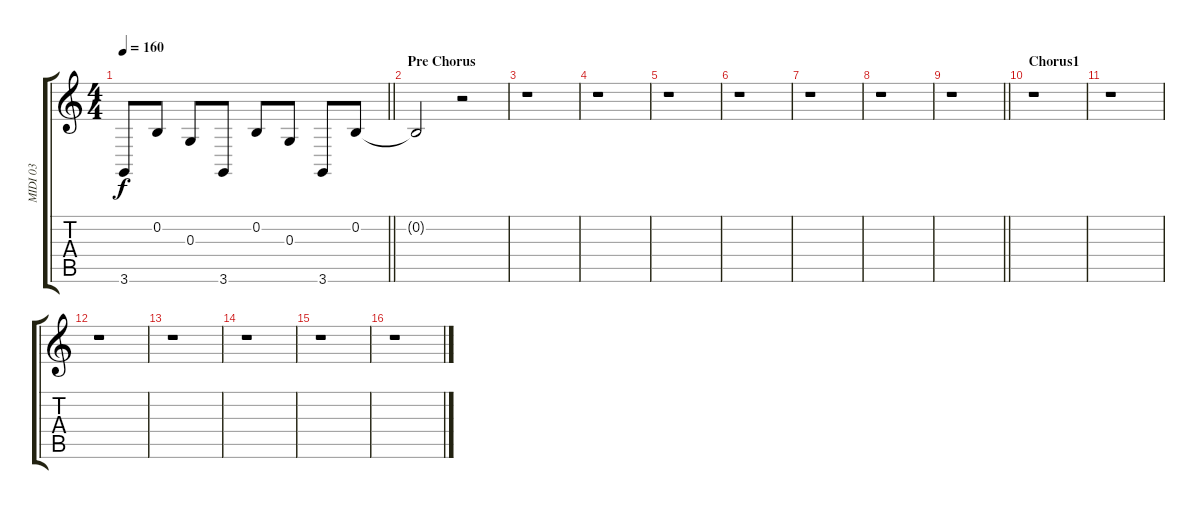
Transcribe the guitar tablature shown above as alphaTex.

\track ("MIDI 03" "MIDI 03") {instrument acousticgrandpiano}
\staff {score tabs}
\tuning (E4 B3 G3 D3 A2 E2) {hide}
\ts (4 4)
\tempo 160
\clef g2
\barLineRight lightlight
\ks c
3.6.8{dy f} 0.2.8 0.3.8 3.6.8 0.2.8 0.3.8 3.6.8 0.2.8 |
\section ("" "Pre Chorus")
0.2{t}.2 r.2 |
r.1 |
r.1 |
r.1 |
r.1 |
r.1 |
r.1 |
\barLineRight lightlight
r.1 |
\section ("" "Chorus1")
r.1 |
r.1 |
r.1 |
r.1 |
r.1 |
r.1 |
r.1
